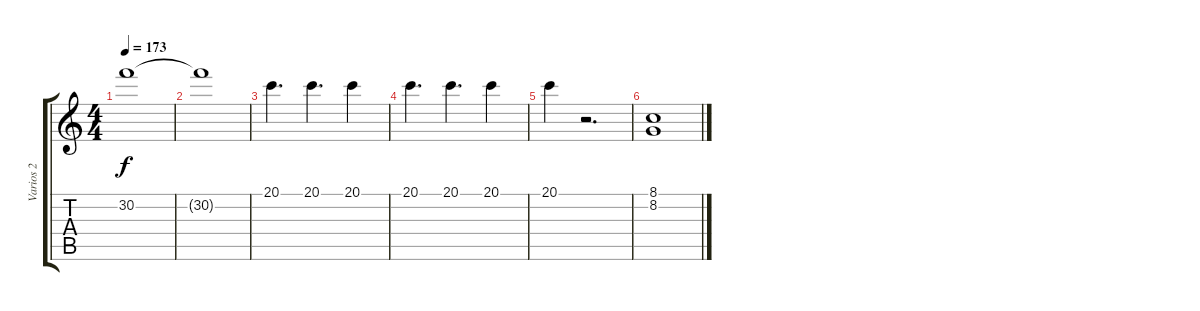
\track ("Varios 2" "Varios 2") {instrument stringensemble1}
\staff {score tabs}
\tuning (E4 B3 G3 D3 A2 E2) {hide}
\ts (4 4)
\tempo 173
\clef g2
\ks c
30.2.1{dy f} |
30.2{t}.1 |
20.1.4{d} 20.1.4{d} 20.1.4 |
20.1.4{d} 20.1.4{d} 20.1.4 |
20.1.4 r.2{d} |
(8.1 8.2).1
